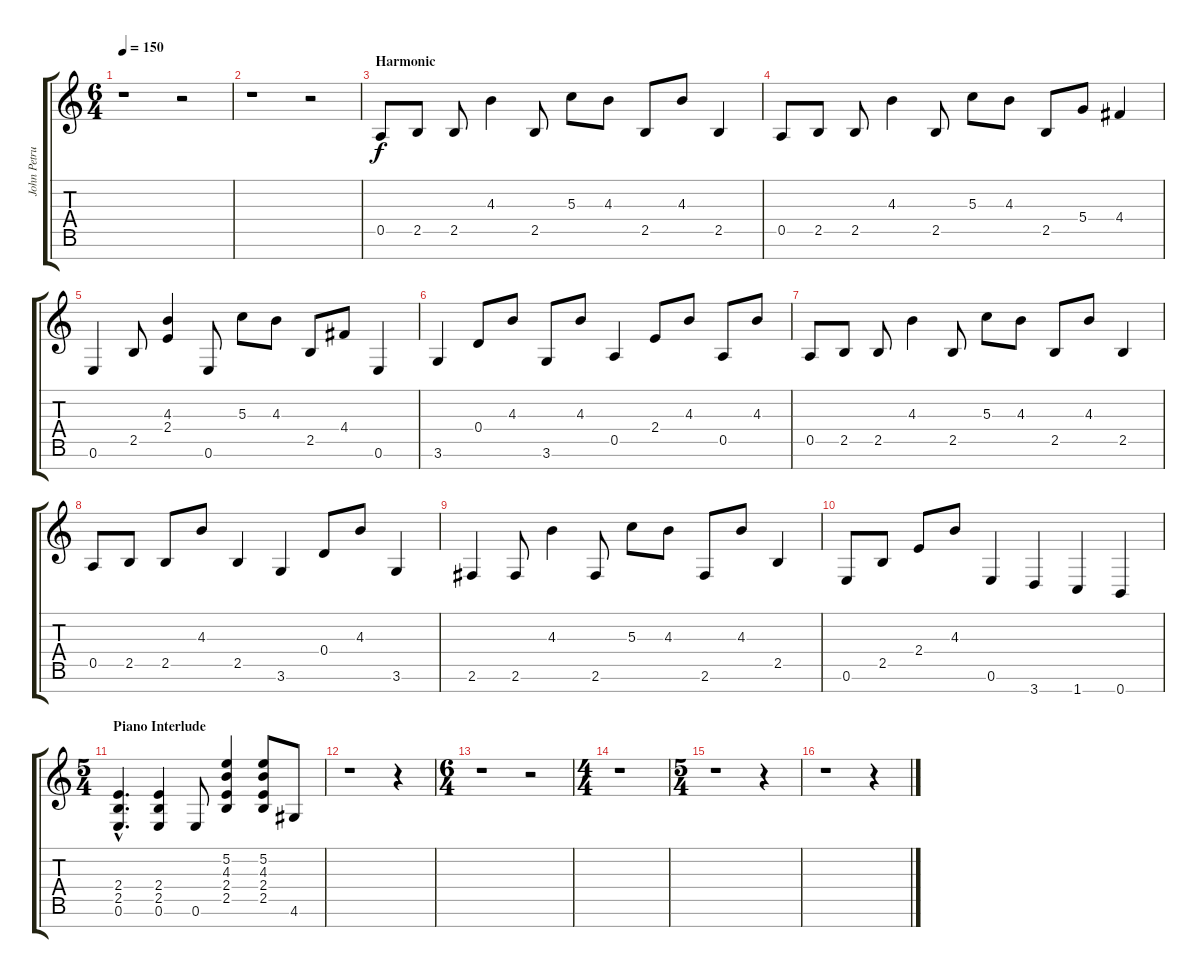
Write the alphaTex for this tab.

\track ("John Petrucci" "John Petru") {instrument distortionguitar}
\staff {score tabs}
\tuning (E4 B3 G3 D3 A2 E2 B1) {hide}
\ts (6 4)
\tempo 150
\clef g2
\ks c
r.1{dy f} r.2 |
r.1 r.2 |
\section ("" "Harmonic")
0.5.8 2.5.8 2.5.8 4.3.4 2.5.8 5.3.8 4.3.8 2.5.8 4.3.8 2.5.4 |
0.5.8 2.5.8 2.5.8 4.3.4 2.5.8 5.3.8 4.3.8 2.5.8 5.4.8 4.4.4 |
0.6.4 2.5.8 (4.3 2.4).4 0.6.8 5.3.8 4.3.8 2.5.8 4.4.8 0.6.4 |
3.6.4 0.4.8 4.3.8 3.6.8 4.3.8 0.5.4 2.4.8 4.3.8 0.5.8 4.3.8 |
0.5.8 2.5.8 2.5.8 4.3.4 2.5.8 5.3.8 4.3.8 2.5.8 4.3.8 2.5.4 |
0.5.8 2.5.8 2.5.8 4.3.8 2.5.4 3.6.4 0.4.8 4.3.8 3.6.4 |
2.6.4 2.6.8 4.3.4 2.6.8 5.3.8 4.3.8 2.6.8 4.3.8 2.5.4 |
0.6.8 2.5.8 2.4.8 4.3.8 0.6.4 3.7.4 1.7.4 0.7.4 |
\ts (5 4)
\section ("" "Piano Interlude")
(2.4{hac} 2.5{hac} 0.6{hac}).4{d} (2.4 2.5 0.6).4 0.6.8 (5.2 4.3 2.4 2.5).4 (5.2 4.3 2.4 2.5).8 4.6.8 |
r.1 r.4 |
\ts (6 4)
r.1 r.2 |
\ts (4 4)
r.1 |
\ts (5 4)
r.1 r.4 |
r.1 r.4
